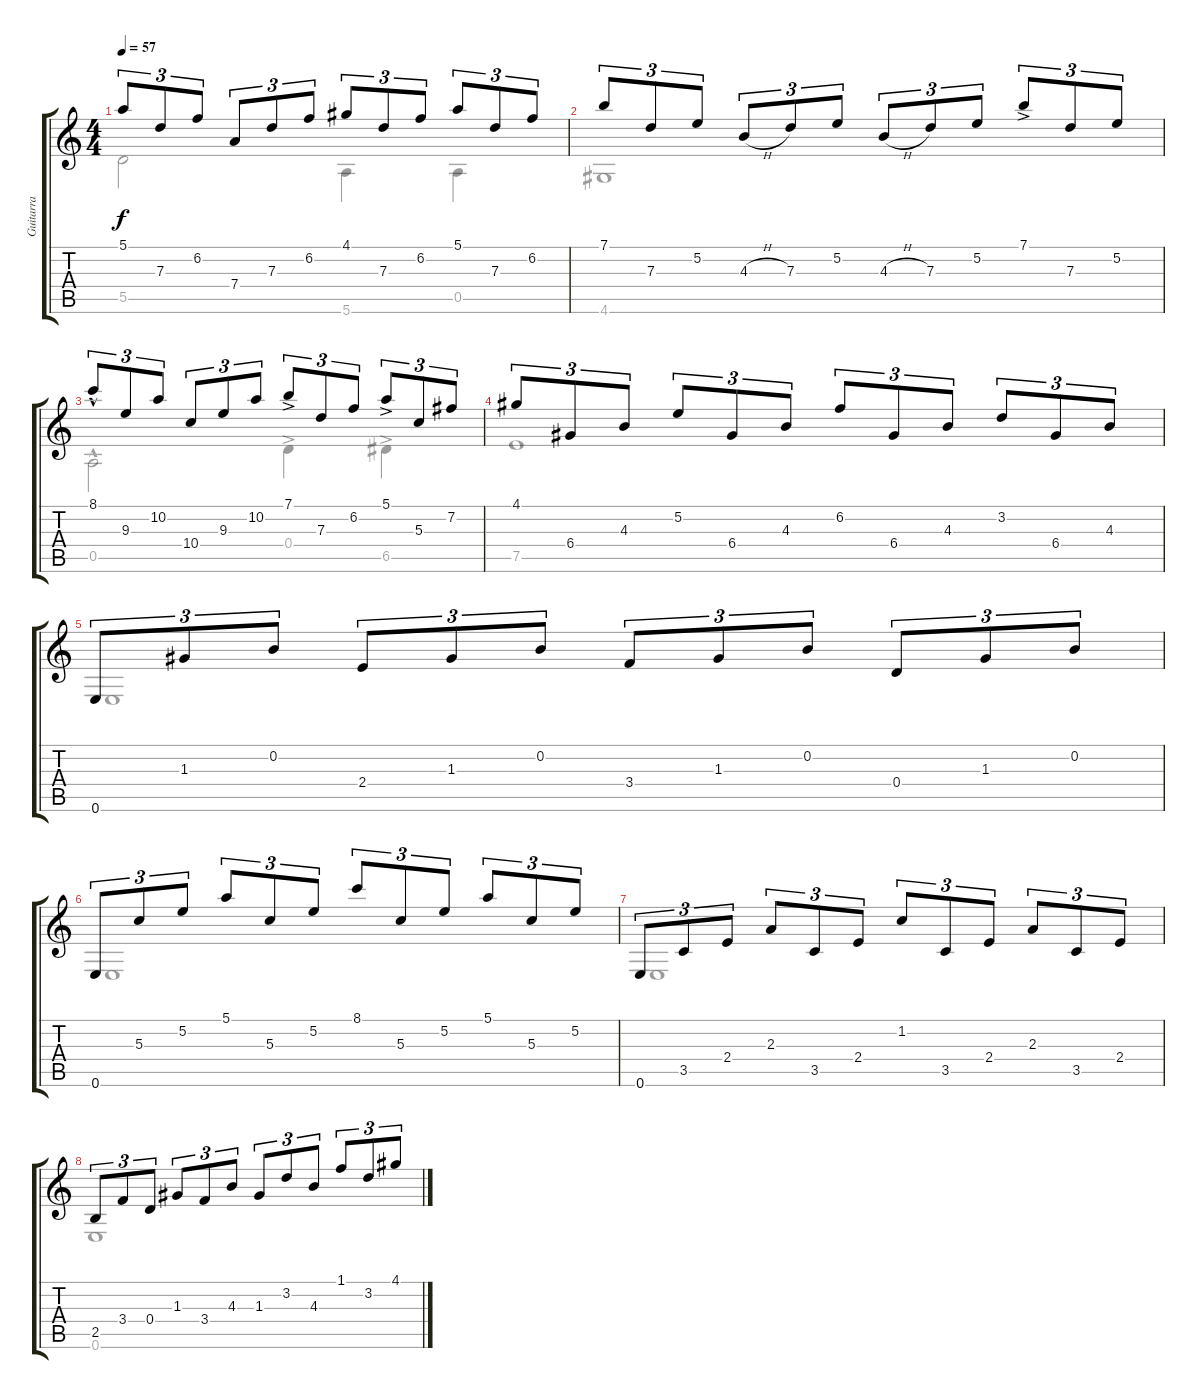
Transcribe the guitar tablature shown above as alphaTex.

\track ("Guitarra" "Guitarra") {instrument acousticguitarnylon}
\staff {score tabs}
\tuning (E4 B3 G3 D3 A2 E2) {hide}
\voice
\ts (4 4)
\tempo 57
\clef g2
\ks c
5.1.8{tu (3 2) dy f} 7.3.8{tu (3 2)} 6.2.8{tu (3 2)} 7.4.8{tu (3 2)} 7.3.8{tu (3 2)} 6.2.8{tu (3 2)} 4.1.8{tu (3 2)} 7.3.8{tu (3 2)} 6.2.8{tu (3 2)} 5.1.8{tu (3 2)} 7.3.8{tu (3 2)} 6.2.8{tu (3 2)} |
7.1.8{tu (3 2)} 7.3.8{tu (3 2)} 5.2.8{tu (3 2)} 4.3{h}.8{tu (3 2)} 7.3.8{tu (3 2)} 5.2.8{tu (3 2)} 4.3{h}.8{tu (3 2)} 7.3.8{tu (3 2)} 5.2.8{tu (3 2)} 7.1{ac}.8{tu (3 2)} 7.3.8{tu (3 2)} 5.2.8{tu (3 2)} |
8.1{hac}.8{tu (3 2)} 9.3.8{tu (3 2)} 10.2.8{tu (3 2)} 10.4.8{tu (3 2)} 9.3.8{tu (3 2)} 10.2.8{tu (3 2)} 7.1{ac}.8{tu (3 2)} 7.3.8{tu (3 2)} 6.2.8{tu (3 2)} 5.1{ac}.8{tu (3 2)} 5.3.8{tu (3 2)} 7.2.8{tu (3 2)} |
4.1.8{tu (3 2)} 6.4.8{tu (3 2)} 4.3.8{tu (3 2)} 5.2.8{tu (3 2)} 6.4.8{tu (3 2)} 4.3.8{tu (3 2)} 6.2.8{tu (3 2)} 6.4.8{tu (3 2)} 4.3.8{tu (3 2)} 3.2.8{tu (3 2)} 6.4.8{tu (3 2)} 4.3.8{tu (3 2)} |
0.6.8{tu (3 2)} 1.3.8{tu (3 2)} 0.2.8{tu (3 2)} 2.4.8{tu (3 2)} 1.3.8{tu (3 2)} 0.2.8{tu (3 2)} 3.4.8{tu (3 2)} 1.3.8{tu (3 2)} 0.2.8{tu (3 2)} 0.4.8{tu (3 2)} 1.3.8{tu (3 2)} 0.2.8{tu (3 2)} |
0.6.8{tu (3 2)} 5.3.8{tu (3 2)} 5.2.8{tu (3 2)} 5.1.8{tu (3 2)} 5.3.8{tu (3 2)} 5.2.8{tu (3 2)} 8.1.8{tu (3 2)} 5.3.8{tu (3 2)} 5.2.8{tu (3 2)} 5.1.8{tu (3 2)} 5.3.8{tu (3 2)} 5.2.8{tu (3 2)} |
0.6.8{tu (3 2)} 3.5.8{tu (3 2)} 2.4.8{tu (3 2)} 2.3.8{tu (3 2)} 3.5.8{tu (3 2)} 2.4.8{tu (3 2)} 1.2.8{tu (3 2)} 3.5.8{tu (3 2)} 2.4.8{tu (3 2)} 2.3.8{tu (3 2)} 3.5.8{tu (3 2)} 2.4.8{tu (3 2)} |
2.5.8{tu (3 2)} 3.4.8{tu (3 2)} 0.4.8{tu (3 2)} 1.3.8{tu (3 2)} 3.4.8{tu (3 2)} 4.3.8{tu (3 2)} 1.3.8{tu (3 2)} 3.2.8{tu (3 2)} 4.3.8{tu (3 2)} 1.1.8{tu (3 2)} 3.2.8{tu (3 2)} 4.1.8{tu (3 2)}
\voice
\clef g2
\ottava regular
\simile none
\ks c
5.5.2{dy f} 5.6.4 0.5.4 |
4.6.1 |
0.5{hac}.2 0.4{ac}.4 6.5{ac}.4 |
7.5.1 |
0.6.1 |
0.6.1 |
0.6.1 |
0.6.1
